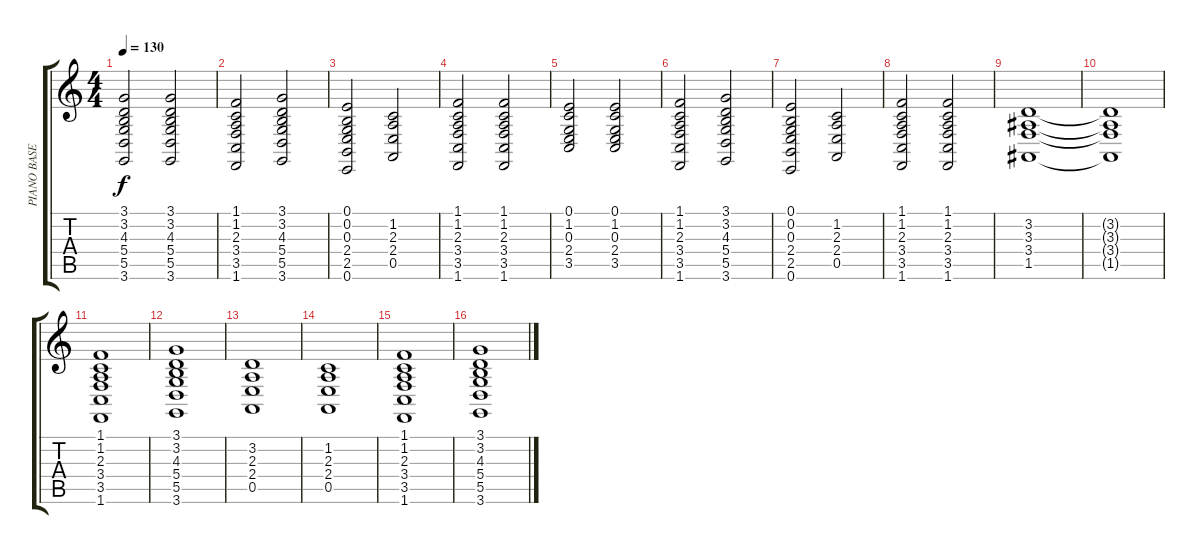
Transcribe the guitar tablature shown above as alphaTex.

\track ("PIANO BASE" "PIANO BASE") {mute instrument brightacousticpiano}
\staff {score tabs}
\tuning (E4 B3 G3 D3 A2 E2) {hide}
\ts (4 4)
\tempo 130
\clef g2
\ks c
(3.1 3.2 4.3 5.4 5.5 3.6).2{dy f} (3.1 3.2 4.3 5.4 5.5 3.6).2 |
(1.1 1.2 2.3 3.4 3.5 1.6).2 (3.1 3.2 4.3 5.4 5.5 3.6).2 |
(0.1 0.2 0.3 2.4 2.5 0.6).2 (1.2 2.3 2.4 0.5).2 |
(1.1 1.2 2.3 3.4 3.5 1.6).2 (1.1 1.2 2.3 3.4 3.5 1.6).2 |
(0.1 1.2 0.3 2.4 3.5).2 (0.1 1.2 0.3 2.4 3.5).2 |
(1.1 1.2 2.3 3.4 3.5 1.6).2 (3.1 3.2 4.3 5.4 5.5 3.6).2 |
(0.1 0.2 0.3 2.4 2.5 0.6).2 (1.2 2.3 2.4 0.5).2 |
(1.1 1.2 2.3 3.4 3.5 1.6).2 (1.1 1.2 2.3 3.4 3.5 1.6).2 |
(3.2 3.3 3.4 1.5).1 |
(3.2{t} 3.3{t} 3.4{t} 1.5{t}).1 |
(1.1 1.2 2.3 3.4 3.5 1.6).1 |
(3.1 3.2 4.3 5.4 5.5 3.6).1 |
(3.2 2.3 2.4 0.5).1 |
(1.2 2.3 2.4 0.5).1 |
(1.1 1.2 2.3 3.4 3.5 1.6).1 |
(3.1 3.2 4.3 5.4 5.5 3.6).1
